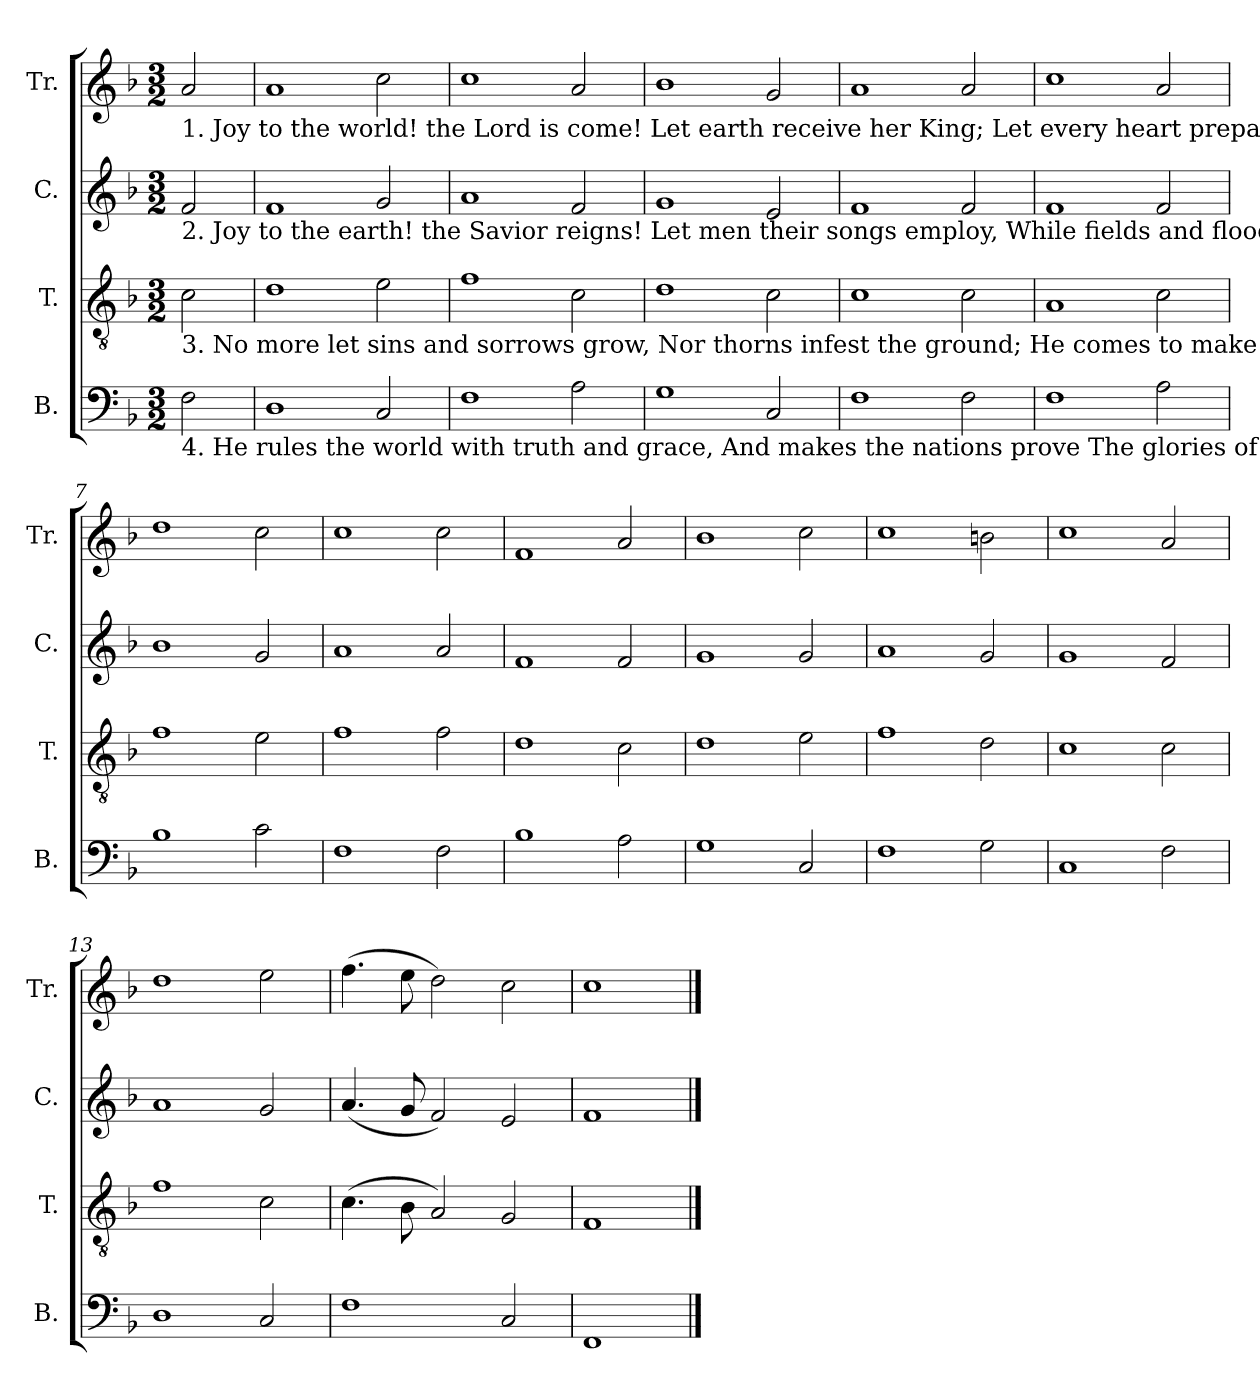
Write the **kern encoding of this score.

**kern	**kern	**kern	**kern
*part4	*part3	*part2	*part1
*staff4	*staff3	*staff2	*staff1
*I"B.	*I"T.	*I"C.	*I"Tr.
*I'B.	*I'T.	*I'C.	*I'Tr.
*clefF4	*clefGv2	*clefG2	*clefG2
*k[b-]	*k[b-]	*k[b-]	*k[b-]
*M3/2	*M3/2	*M3/2	*M3/2
*MM200	*MM200	*MM200	*MM200
=1	=1	=1	=1
!	!	!	!LO:TX:b:t=1.  Joy  to  the  world!  the Lord is come!  Let earth receive her King;   Let every heart prepare  him  room,  And heav'n and  nature sing.
!	!	!LO:TX:b:t=2. Joy to the earth! the Savior reigns!  Let men their songs employ,  While fields and floods, rocks, hills, and plains, Repeat the sounding joy.	!
!	!LO:TX:b:t=3. No more let sins and sorrows grow,  Nor thorns infest the ground;  He comes to make his blessings flow  Far as  the curse  is   found.	!	!
!LO:TX:b:t=4. He rules the world with truth and grace, And makes the nations prove The glories of his righteousness,  And wonders  of  his   love.	!	!	!
2F\	2c\	2f/	2a/
=2	=2	=2	=2
1D	1d	1f	1a
2C/	2e\	2g/	2cc\
=3	=3	=3	=3
1F	1f	1a	1cc
2A\	2c\	2f/	2a/
=4	=4	=4	=4
1G	1d	1g	1b-
2C/	2c\	2e/	2g/
=5	=5	=5	=5
1F	1c	1f	1a
2F\	2c\	2f/	2a/
=6	=6	=6	=6
1F	1A	1f	1cc
2A\	2c\	2f/	2a/
=7	=7	=7	=7
1B-	1f	1b-	1dd
2c\	2e\	2g/	2cc\
=8	=8	=8	=8
1F	1f	1a	1cc
2F\	2f\	2a/	2cc\
=9	=9	=9	=9
1B-	1d	1f	1f
2A\	2c\	2f/	2a/
=10	=10	=10	=10
1G	1d	1g	1b-
2C/	2e\	2g/	2cc\
=11	=11	=11	=11
1F	1f	1a	1cc
2G\	2d\	2g/	2bn\
=12	=12	=12	=12
1C	1c	1g	1cc
2F\	2c\	2f/	2a/
=13	=13	=13	=13
1D	1f	1a	1dd
2C/	2c\	2g/	2ee\
=14	=14	=14	=14
1F	(4.c\	(4.a/	(4.ff\
.	8B-\	8g/	8ee\
.	2A/)	2f/)	2dd\)
2C/	2G/	2e/	2cc\
=15	=15	=15	=15
1FF	1F	1f	1cc
==	==	==	==
*-	*-	*-	*-
